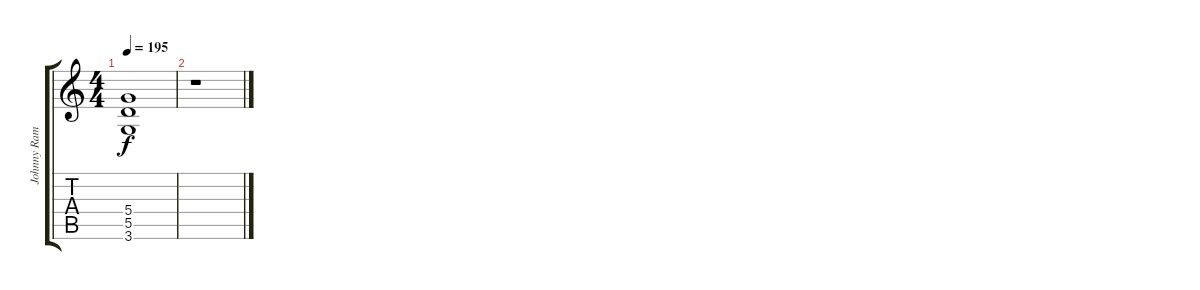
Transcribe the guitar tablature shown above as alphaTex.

\track ("Johnny Ramone" "Johnny Ram") {instrument distortionguitar}
\staff {score tabs}
\tuning (E4 B3 G3 D3 A2 E2) {hide}
\ts (4 4)
\tempo 195
\clef g2
\ks c
(5.4{t} 5.5{t} 3.6{t}).1{dy f} |
r.1
